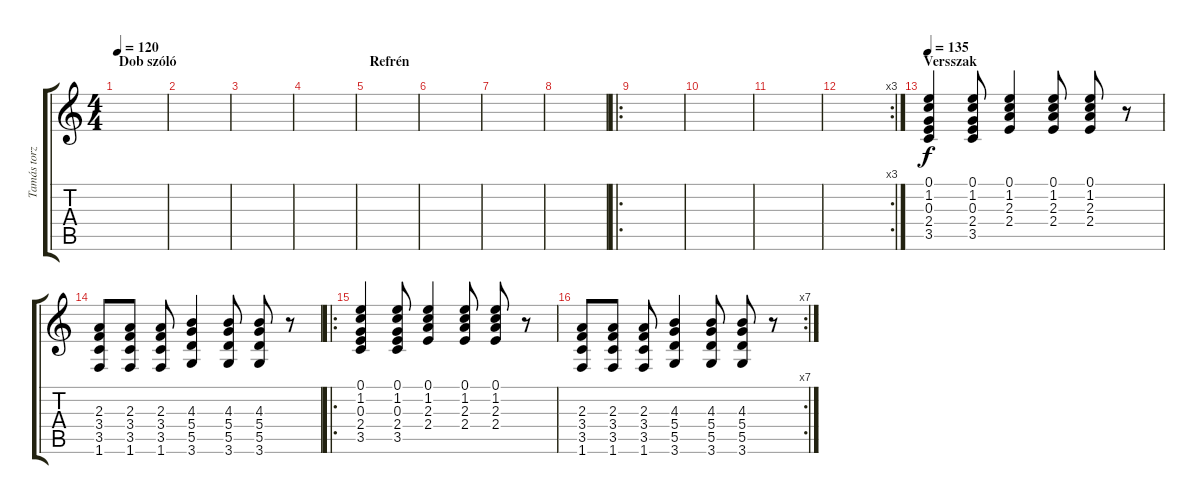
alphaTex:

\track ("Tamás torzítóval" "Tamás torz") {instrument distortionguitar}
\staff {score tabs}
\tuning (E4 B3 G3 D3 A2 E2) {hide}
\ts (4 4)
\section ("" "Dob szóló")
\tempo 120
\clef g2
\ks c
|
|
|
|
\section ("" "Refrén")
|
|
|
|
\ro
|
|
|
\rc 3
|
\section ("" "Versszak")
\tempo 135
(0.1 1.2 0.3 2.4 3.5).4 (0.1 1.2 0.3 2.4 3.5).8 (0.1 1.2 2.3 2.4).4 (0.1 1.2 2.3 2.4).8 (0.1 1.2 2.3 2.4).8 r.8 |
(2.3 3.4 3.5 1.6).8 (2.3 3.4 3.5 1.6).8 (2.3 3.4 3.5 1.6).8 (4.3 5.4 5.5 3.6).4 (4.3 5.4 5.5 3.6).8 (4.3 5.4 5.5 3.6).8 r.8 |
\ro
(0.1 1.2 0.3 2.4 3.5).4 (0.1 1.2 0.3 2.4 3.5).8 (0.1 1.2 2.3 2.4).4 (0.1 1.2 2.3 2.4).8 (0.1 1.2 2.3 2.4).8 r.8 |
\rc 7
(2.3 3.4 3.5 1.6).8 (2.3 3.4 3.5 1.6).8 (2.3 3.4 3.5 1.6).8 (4.3 5.4 5.5 3.6).4 (4.3 5.4 5.5 3.6).8 (4.3 5.4 5.5 3.6).8 r.8
